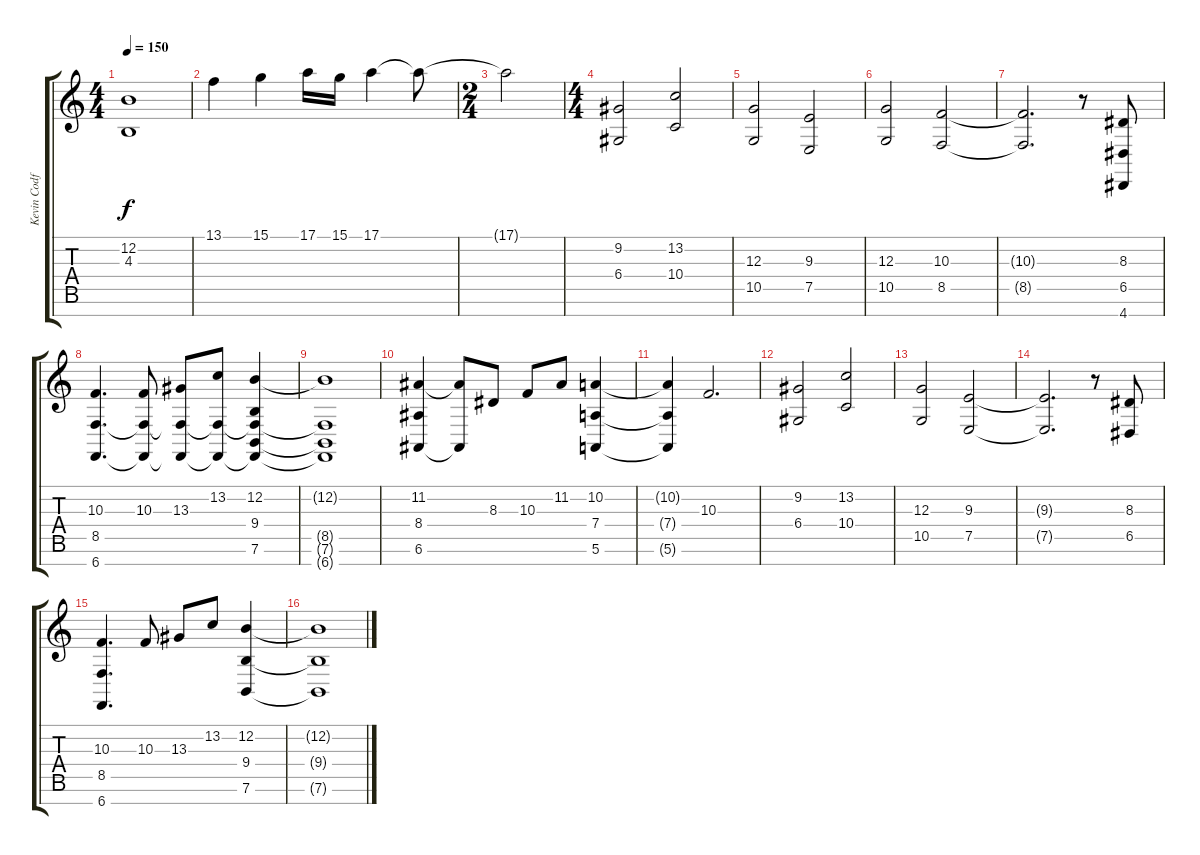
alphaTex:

\track ("Kevin Codfert - Keyboards" "Kevin Codf") {instrument acousticgrandpiano}
\staff {score tabs}
\tuning (E4 B3 G3 D3 A2 E2 B1) {hide}
\ts (4 4)
\tempo 150
\clef g2
\ks c
(12.2{t} 4.3{t}).1{dy f} |
13.1.4 15.1.4 17.1.16 15.1.16 17.1.4 17.1{t}.8 |
\ts (2 4)
17.1{t}.2 |
\ts (4 4)
(9.2 6.4).2 (13.2 10.4).2 |
(12.3 10.5).2 (9.3 7.5).2 |
(12.3 10.5).2 (10.3 8.5).2 |
(10.3{t} 8.5{t}).2{d} r.8 (8.3 6.5 4.7).8 |
(10.3 8.5 6.7).4{d} (10.3 8.5{t} 6.7{t}).8 (13.3 8.5{t} 6.7{t}).8 (13.2 8.5{t} 6.7{t}).8 (12.2 9.4 8.5{t} 7.6 6.7{t}).4 |
(12.2{t} 8.5{t} 7.6{t} 6.7{t}).1 |
(11.2 8.4 6.6).4 (11.2{t} 6.6{t}).8 8.3.8 10.3.8 11.2.8 (10.2 7.4 5.6).4 |
(10.2{t} 7.4{t} 5.6{t}).4 10.3.2{d} |
(9.2 6.4).2 (13.2 10.4).2 |
(12.3 10.5).2 (9.3 7.5).2 |
(9.3{t} 7.5{t}).2{d} r.8 (8.3 6.5).8 |
(10.3 8.5 6.7).4{d} 10.3.8 13.3.8 13.2.8 (12.2 9.4 7.6).4 |
(12.2{t} 9.4{t} 7.6{t}).1
